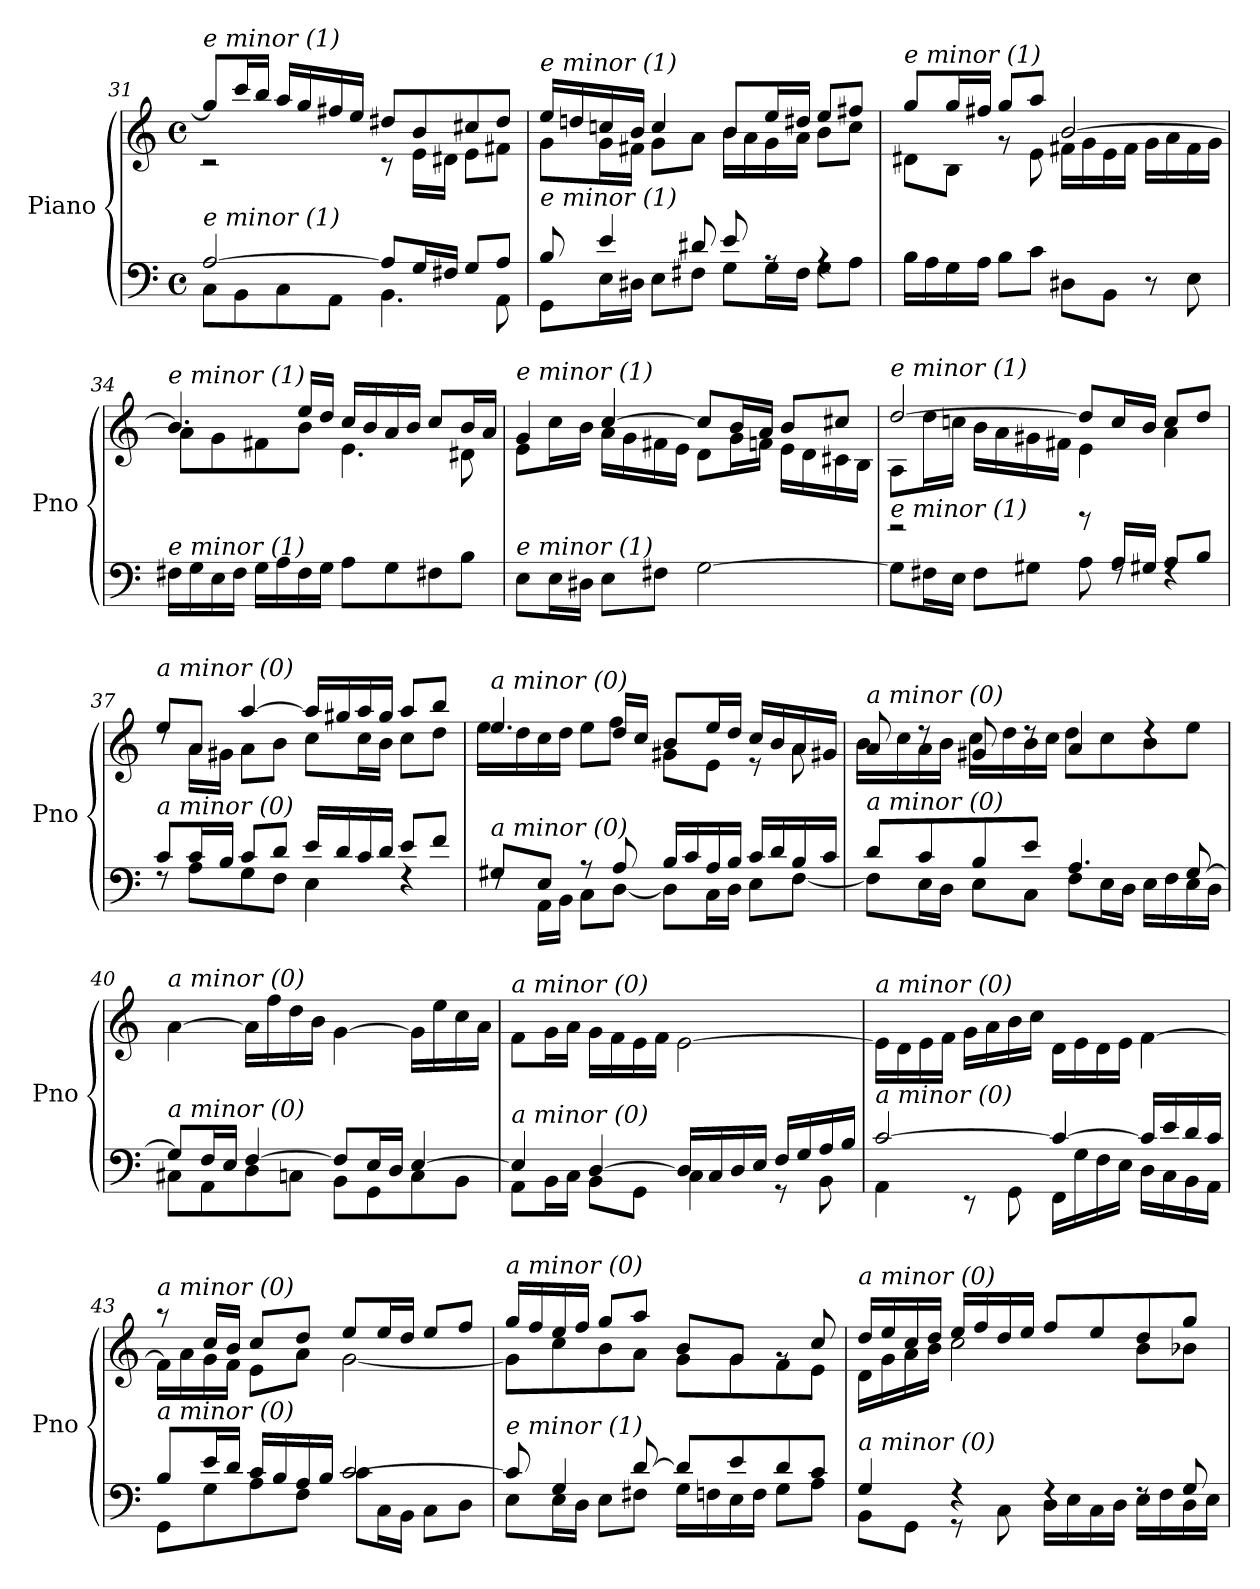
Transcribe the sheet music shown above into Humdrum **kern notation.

**kern	**kern
*part1	*part1
*staff2	*staff1
*I"Piano	*
*I'Pno	*
*clefF4	*clefG2
*k[]	*k[]
*M4/4	*M4/4
*met(c)	*met(c)
=31	=31
*^	*^
!	!	!LO:TX:i:t=e minor (1)	!
!LO:TX:i:t=e minor (1)	!	!	!
[2A/	8C\L	8gg/L]	2r
.	8BB\	16ccc/L	.
.	.	16bb/JJ	.
.	8C\	16aa/LL	.
.	.	16gg/	.
.	8AA\J	16ff#X/	.
.	.	16ee/JJ	.
8A/L]	4.BB\	8dd#X/L	8r
16G/L	.	8b/	16e\LL
16F#X/JJ	.	.	16d#X\JJ
8G/L	.	8cc#X/	8e\L
8A/J	8AA\	8dd#/J	8f#X\J
!!LO:LB:g=z	!!
=32	=32	=32	=32
!	!	!LO:TX:i:t=e minor (1)	!
!LO:TX:i:t=e minor (1)	!	!	!
8B/	8GG\L	16ee/LL	8g\L
.	.	16ddn/	.
4e/	16E\L	16ccn/	16g\L
.	16D#X\JJ	16b/JJ	16f#X\JJ
.	8E\L	4cc/	8g\L
8d#X/	8F#X\J	.	8a\J
8e/	8G\L	8b/L	16b\LL
.	.	.	16a\
8rA	16G\L	16ee/L	16g\
.	16F#\JJ	16dd#X/JJ	16a\JJ
4rA	8G\L	8ee/L	8b\L
.	8A\J	8ff#X/J	8cc\J
=33	=33	=33	=33
!	!	!LO:TX:i:t=e minor (1)	!
!LO:TX:i:t=e minor (1)	!	!	!
*v	*v	*	*
16B\LL	8gg/L	8d#X\L
16A\	.	.
16G\	16gg/L	8B\J
16A\JJ	16ff#X/JJ	.
8B\L	8gg/L	8rg
8c\J	8aa/J	8e\
8D#X\L	[2b/	16f#X\LL
.	.	16g\
8BB\J	.	16e\
.	.	16f#\JJ
8r	.	16g\LL
.	.	16a\
8E\	.	16f#\
.	.	16g\JJ
=34	=34	=34
!	!LO:TX:i:t=e minor (1)	!
!LO:TX:i:t=e minor (1)	!	!
16F#X\LL	4.b/]	8a\L
16G\	.	.
16E\	.	8g\
16F#\JJ	.	.
16G\LL	.	8f#X\
16A\	.	.
16F#\	16ee/LL	8b\J
16G\JJ	16dd/JJ	.
8A\L	16cc/LL	4.e\
.	16b/	.
8G\	16a/	.
.	16b/JJ	.
8F#X\	8cc/L	.
8B\J	16b/L	8d#X\
.	16a/JJ	.
!!LO:LB:g=z	!!
=35	=35	=35
!	!LO:TX:i:t=e minor (1)	!
!LO:TX:i:t=e minor (1)	!	!
8E\L	4g/	8e\L
16E\L	.	16cc\L
16D#X\JJ	.	16b\JJ
8E\L	[4cc/	16a\LL
.	.	16g\
8F#X\J	.	16f#X\
.	.	16e\JJ
[2G\	8cc/L]	8d\L
.	16b/L	16g\L
.	16a/JJ	16fn\JJ
.	8b/L	16e\LL
.	.	16d\
.	8cc#X/J	16c#X\
.	.	16B\JJ
=36	=36	=36
*^	*	*
!	!	!LO:TX:i:t=e minor (1)	!
!LO:TX:i:t=e minor (1)	!	!	!
8G\L]	2rg	[2dd/	8A\L
16F#X\L	.	.	16dd\L
16E\JJ	.	.	16ccn\JJ
8F#\L	.	.	16b\LL
.	.	.	16a\
8G#X\J	.	.	16g#X\
.	.	.	16f#X\JJ
8A\	8rb	8dd/L]	4e\
16A/LL	8rF	16cc/L	.
16G#X/JJ	.	16b/JJ	.
8A/L	4rF	8cc/L	4a\
8B/J	.	8dd/J	.
=37	=37	=37	=37
!	!	!LO:TX:i:t=a minor (0)	!
!LO:TX:i:t=a minor (0)	!	!	!
8c/L	8rF	8ee/L	8rdd
16c/L	8A\L	8a/J	16a\LL
16B/JJ	.	.	16g#X\JJ
8c/L	8G\	[4aa/	8a\L
8d/J	8F\J	.	8b\J
16e/LL	4E\	16aa/LL]	8cc\L
16d/	.	16gg#X/	.
16c/	.	16aa/	16cc\L
16d/JJ	.	16gg#/JJ	16b\JJ
8e/L	4rF	8aa/L	8cc\L
8f/J	.	8bb/J	8dd\J
!!LO:LB:g=z	!!
=38	=38	=38	=38
!	!	!LO:TX:i:t=a minor (0)	!
!LO:TX:i:t=a minor (0)	!	!	!
8G#X/L	8rF	4.ee/	16ee\LL
.	.	.	16dd\
8E/J	16AA\LL	.	16cc\
.	16BB\JJ	.	16dd\JJ
8r	8C\L	.	8ee\L
8A/	[8D\J	16dd/LL	8ff\J
.	.	16cc/JJ	.
16B/LL	8D\L]	8b/L	8g#X\L
16c/	.	.	.
16A/	16C\L	16ee/L	8e\J
16B/JJ	16D\JJ	16dd/JJ	.
16c/LL	8E\L	16cc/LL	8r
16d/	.	16b/	.
16B/	[8F\J	16a/	8a\
16c/JJ	.	16g#X/JJ	.
=39	=39	=39	=39
!	!	!LO:TX:i:t=a minor (0)	!
!LO:TX:i:t=a minor (0)	!	!	!
8d/L	8F\L]	8a/	16b\LL
.	.	.	16cc\
8c/	16E\L	8rdd	16a\
.	16D\JJ	.	16b\JJ
8B/	8E\L	8g#X/	16cc\LL
.	.	.	16dd\
8e/J	8C\J	8rdd	16b\
.	.	.	16cc\JJ
4.A/	8F\L	4a/	8dd\L
.	16E\L	.	8cc\
.	16D\JJ	.	.
.	16E\LL	4rdd	8b\
.	16F\	.	.
[8G/	16E\	.	8ee\J
.	16D\JJ	.	.
*	*	*v	*v
=40	=40	=40
!	!	!LO:TX:i:t=a minor (0)
!LO:TX:i:t=a minor (0)	!	!
8G/L]	8C#X\L	[4a\
16F/L	8AA\	.
16E/JJ	.	.
[4F/	8D\	16a\LL]
.	.	16ff\
.	8Cn\J	16dd\
.	.	16b\JJ
8F/L]	8BB\L	[4g\
16E/L	8GG\	.
16D/JJ	.	.
[4E/	8C\	16g\LL]
.	.	16ee\
.	8BB\J	16cc\
.	.	16a\JJ
!!LO:PB:g=z
=41	=41	=41
!	!	!LO:TX:i:t=a minor (0)
!LO:TX:i:t=a minor (0)	!	!
4E/]	8AA\L	8f\L
.	16BB\L	16g\L
.	16C\JJ	16a\JJ
[4D/	8BB\L	16g\LL
.	.	16f\
.	8GG\J	16e\
.	.	16f\JJ
16D/LL]	4C\	[2e\
16C/	.	.
16D/	.	.
16E/JJ	.	.
16F/LL	8r	.
16G/	.	.
16A/	8BB\	.
16B/JJ	.	.
=42	=42	=42
!	!	!LO:TX:i:t=a minor (0)
!LO:TX:i:t=a minor (0)	!	!
[2c/	4AA\	16e\LL]
.	.	16d\
.	.	16e\
.	.	16f\JJ
.	8r	16g\LL
.	.	16a\
.	8GG\	16b\
.	.	16cc\JJ
4c/_	16FF\LL	16d\LL
.	16G\	16e\
.	16F\	16d\
.	16E\JJ	16e\JJ
16c/LL]	16D\LL	[4f\
16e/	16C\	.
16d/	16BB\	.
16c/JJ	16AA\JJ	.
=43	=43	=43
*	*	*^
!	!	!LO:TX:i:t=a minor (0)	!
!LO:TX:i:t=a minor (0)	!	!	!
8B/L	8GG\L	16f\LL]	8raa
.	.	16a\	.
16e/L	8G\	16g\	16cc/LL
16d/JJ	.	16f\JJ	16b/JJ
16c/LL	8A\	8cc/L	8e\L
16B/	.	.	.
16A/	8F\J	8dd/J	8a\J
16B/JJ	.	.	.
[2c/	8c\L	8ee/L	[2g\
.	16C\L	16ee/L	.
.	16BB\JJ	16dd/JJ	.
.	8C\L	8ee/L	.
.	8D\J	8ff/J	.
!!LO:LB:g=z	!!
=44	=44	=44	=44
!	!	!LO:TX:i:t=a minor (0)	!
!LO:TX:i:t=e minor (1)	!	!	!
8c/]	8E\L	16gg/LL	8g\L]
.	.	16ff/	.
4G/	16E\L	16ee/	8cc\
.	16D\JJ	16ff/JJ	.
.	8E\L	8gg/L	8b\
[8d/	8F#X\J	8aa/J	8a\J
8d/L]	16G\LL	8b/L	8g\L
.	16Fn\	.	.
8e/	16E\	8g/J	8g\
.	16F\JJ	.	.
8d/	8G\L	8rg	8f\
8c/J	8A\J	8cc/	8e\J
=45	=45	=45	=45
!	!	!LO:TX:i:t=a minor (0)	!
!LO:TX:i:t=a minor (0)	!	!	!
4G/	8BB\L	16dd/LL	16d\LL
.	.	16ee/	16g\
.	8GG\J	16cc/	16a\
.	.	16dd/JJ	16b\JJ
4rF	8r	16ee/LL	2cc\
.	.	16ff/	.
.	8C\	16dd/	.
.	.	16ee/JJ	.
4rF	16D\LL	8ff/L	.
.	16E\	.	.
.	16C\	8ee/	.
.	16D\JJ	.	.
8rF	16E\LL	8dd/	8b\L
.	16F\	.	.
8G/	16D\	8gg/J	8b-X\J
.	16E\JJ	.	.
*v	*v	*	*
*	*v	*v
=	=
*-	*-
